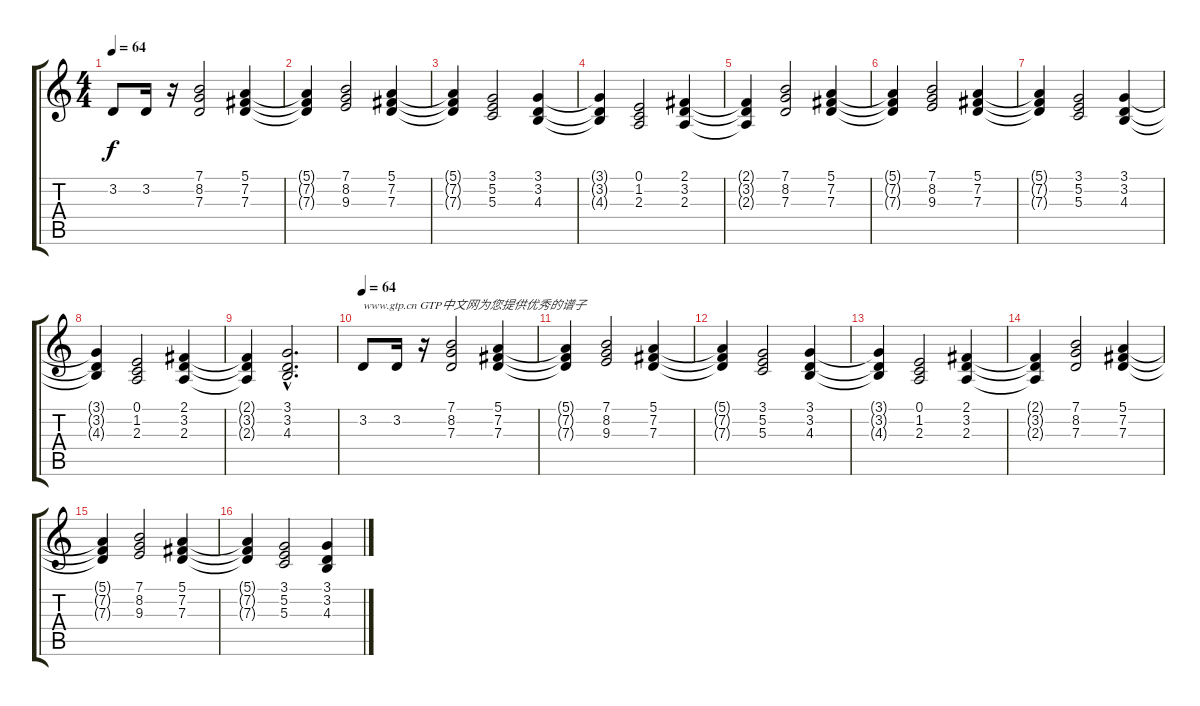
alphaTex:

\track "" {instrument synthstrings1}
\staff {score tabs}
\tuning (E4 B3 G3 D3 A2 E2) {hide}
\ts (4 4)
\tempo 64
\clef g2
\ks c
3.2.8{dy f instrument synthstrings1} 3.2.16 r.16 (7.1 8.2 7.3).2 (5.1 7.2 7.3).4 |
(5.1{t} 7.2{t} 7.3{t}).4 (7.1 8.2 9.3).2 (5.1 7.2 7.3).4 |
(5.1{t} 7.2{t} 7.3{t}).4 (3.1 5.2 5.3).2 (3.1 3.2 4.3).4 |
(3.1{t} 3.2{t} 4.3{t}).4 (0.1 1.2 2.3).2 (2.1 3.2 2.3).4 |
(2.1{t} 3.2{t} 2.3{t}).4 (7.1 8.2 7.3).2 (5.1 7.2 7.3).4 |
(5.1{t} 7.2{t} 7.3{t}).4 (7.1 8.2 9.3).2 (5.1 7.2 7.3).4 |
(5.1{t} 7.2{t} 7.3{t}).4 (3.1 5.2 5.3).2 (3.1 3.2 4.3).4 |
(3.1{t} 3.2{t} 4.3{t}).4 (0.1 1.2 2.3).2 (2.1 3.2 2.3).4 |
(2.1{t} 3.2{t} 2.3{t}).4 (3.1{hac} 3.2{hac} 4.3{hac}).2{d} |
\tempo 64
3.2.8{txt "www.gtp.cn GTP中文网为您提供优秀的谱子"} 3.2.16 r.16 (7.1 8.2 7.3).2 (5.1 7.2 7.3).4 |
(5.1{t} 7.2{t} 7.3{t}).4 (7.1 8.2 9.3).2 (5.1 7.2 7.3).4 |
(5.1{t} 7.2{t} 7.3{t}).4 (3.1 5.2 5.3).2 (3.1 3.2 4.3).4 |
(3.1{t} 3.2{t} 4.3{t}).4 (0.1 1.2 2.3).2 (2.1 3.2 2.3).4 |
(2.1{t} 3.2{t} 2.3{t}).4 (7.1 8.2 7.3).2 (5.1 7.2 7.3).4 |
(5.1{t} 7.2{t} 7.3{t}).4 (7.1 8.2 9.3).2 (5.1 7.2 7.3).4 |
(5.1{t} 7.2{t} 7.3{t}).4 (3.1 5.2 5.3).2 (3.1 3.2 4.3).4
